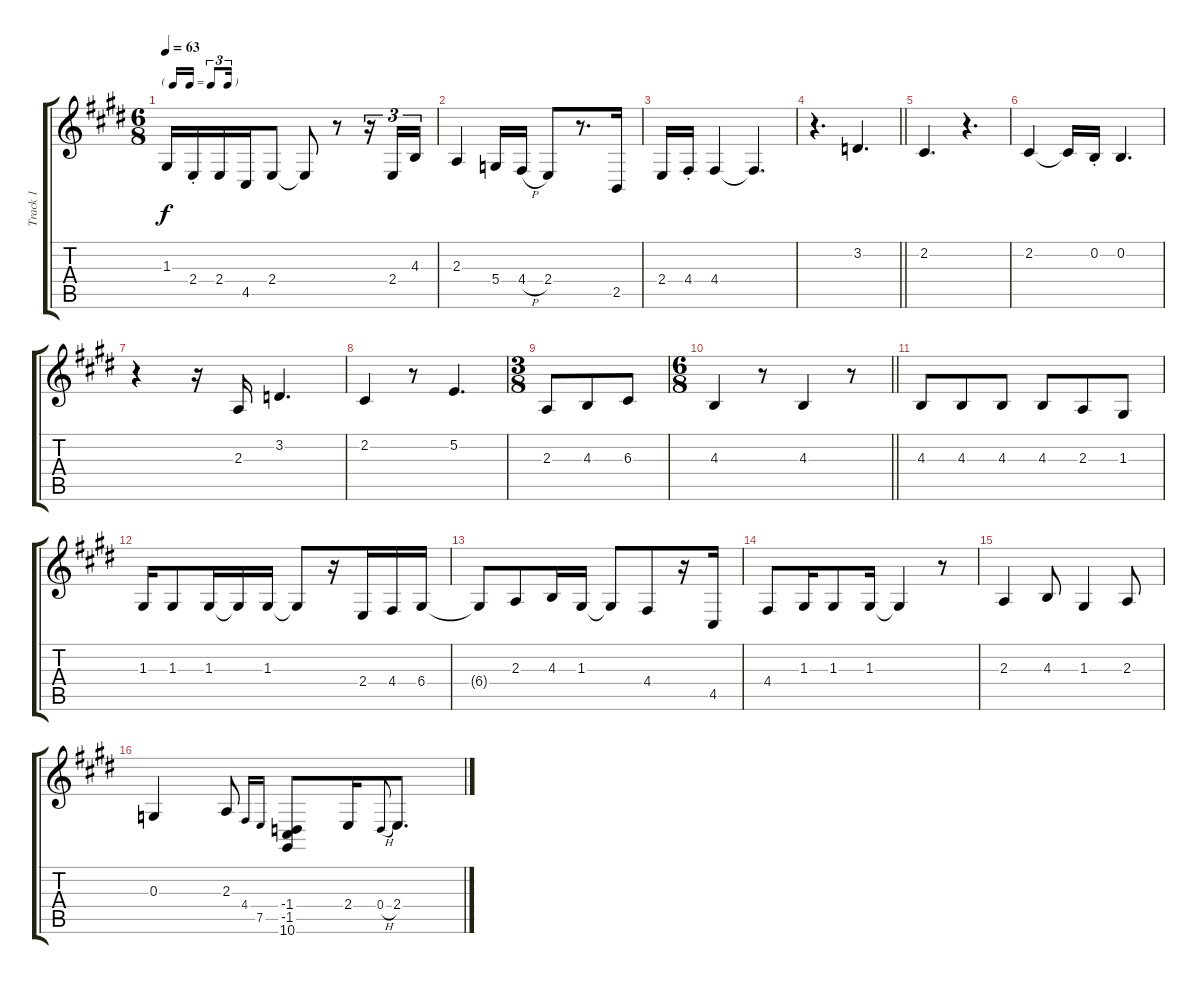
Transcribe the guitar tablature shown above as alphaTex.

\track ("Track 1" "Track 1") {instrument altosax}
\staff {score tabs}
\tuning (E4 B3 G3 D3 A2 E2) {hide}
\ts (6 8)
\tf triplet16th
\tempo 63
\clef g2
\ks e
1.3.16{dy f} 2.4{st}.16 2.4.16 4.5.16 2.4.8 2.4{t}.8 r.8 r.16{tu (3 2)} 2.4.16{tu (3 2)} 4.3.16{tu (3 2)} |
2.3.4 5.4.16 4.4{h}.16 2.4.8 r.8{d} 2.5.16 |
2.4.16 4.4{st}.16 4.4.4 4.4{t}.4{d} |
\barLineRight lightlight
r.4{d} 3.2.4{d} |
2.2.4{d} r.4{d} |
2.2.4 2.2{t}.16 0.2{st}.16 0.2.4{d} |
r.4 r.16 2.3.16 3.2.4{d} |
2.2.4 r.8 5.2.4{d} |
\ts (3 8)
2.3.8 4.3.8 6.3.8 |
\ts (6 8)
\barLineRight lightlight
4.3.4 r.8 4.3.4 r.8 |
4.3.8 4.3.8 4.3.8 4.3.8 2.3.8 1.3.8 |
1.3.16 1.3.8 1.3.16 1.3{t}.16 1.3.16 1.3{t}.8 r.16 2.4.16 4.4.16 6.4.16 |
6.4{t}.8 2.3.8 4.3.16 1.3.16 1.3{t}.8 4.4.8 r.16 4.5.16 |
4.4.8 1.3.16 1.3.8 1.3.16 1.3{t}.4 r.8 |
2.3.4 4.3.8 1.3.4 2.3.8 |
0.3.4 2.3.8 4.4.16{gr onbeat} 7.5.16{gr onbeat} (-1.4 -1.5 10.6).8 2.4.16 0.4{h}.8{gr onbeat} 2.4.8{d}
